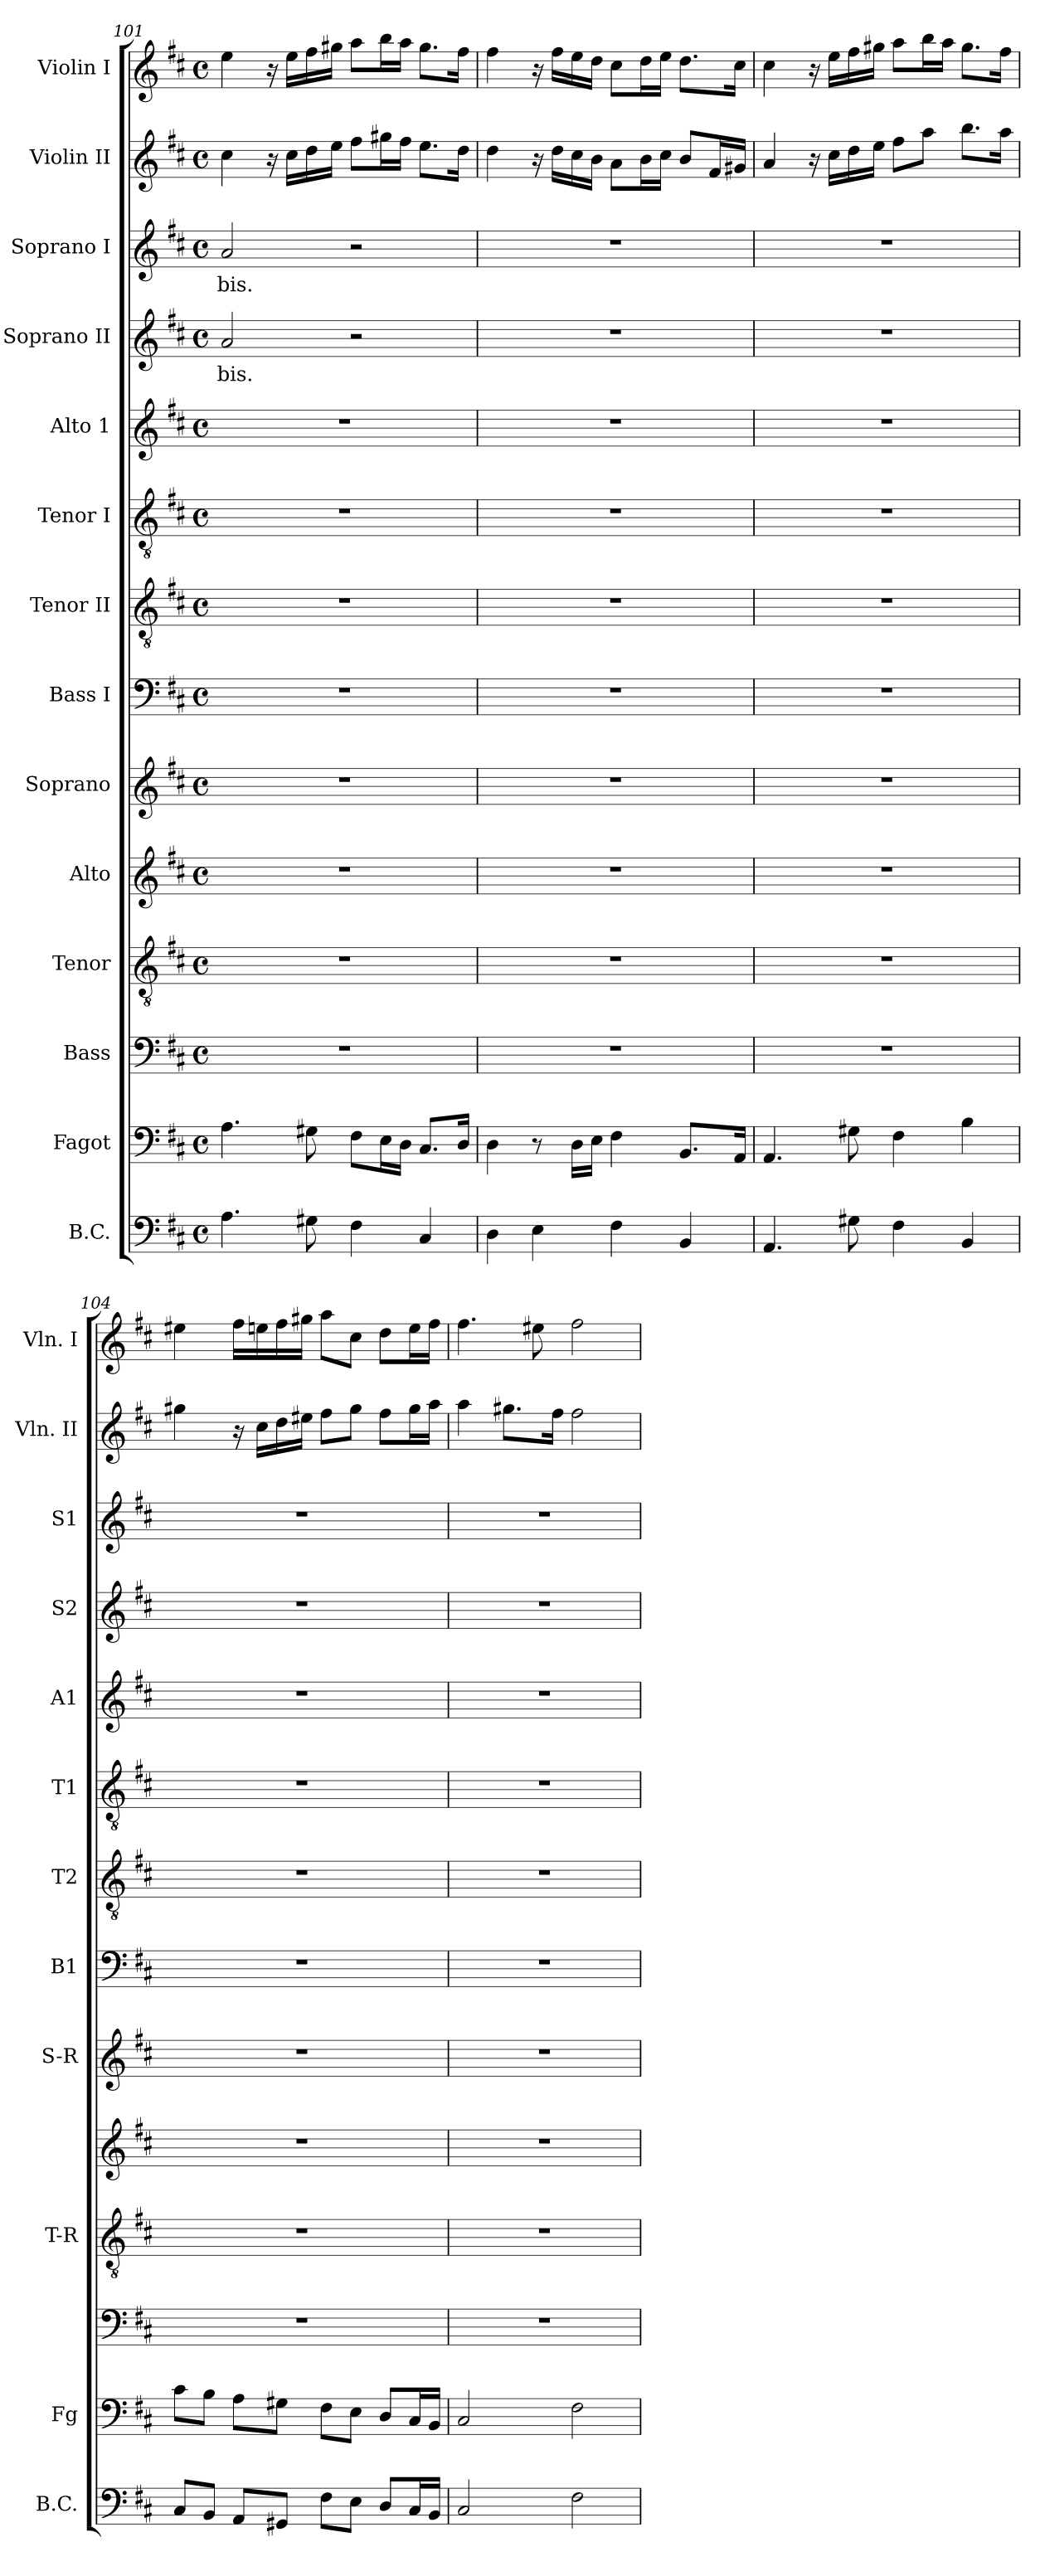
**kern	**kern	**kern	**kern	**kern	**kern	**kern	**kern	**kern	**kern	**kern	**text	**kern	**text	**kern	**kern
*part14	*part13	*part12	*part11	*part10	*part9	*part8	*part7	*part6	*part5	*part4	*part4	*part3	*part3	*part2	*part1
*staff14	*staff13	*staff12	*staff11	*staff10	*staff9	*staff8	*staff7	*staff6	*staff5	*staff4	*staff4	*staff3	*staff3	*staff2	*staff1
*I"B.C.	*I"Fagot	*I"Bass	*I"Tenor	*I"Alto	*I"Soprano	*I"Bass I	*I"Tenor II	*I"Tenor I	*I"Alto 1	*I"Soprano II	*	*I"Soprano I	*	*I"Violin II	*I"Violin I
*I'B.C.	*I'Fg	*	*I'T-R	*	*I'S-R	*I'B1	*I'T2	*I'T1	*I'A1	*I'S2	*	*I'S1	*	*I'Vln. II	*I'Vln. I
*clefF4	*clefF4	*clefF4	*clefGv2	*clefG2	*clefG2	*clefF4	*clefGv2	*clefGv2	*clefG2	*clefG2	*	*clefG2	*	*clefG2	*clefG2
*k[f#c#]	*k[f#c#]	*k[f#c#]	*k[f#c#]	*k[f#c#]	*k[f#c#]	*k[f#c#]	*k[f#c#]	*k[f#c#]	*k[f#c#]	*k[f#c#]	*	*k[f#c#]	*	*k[f#c#]	*k[f#c#]
*D:	*D:	*D:	*D:	*D:	*D:	*D:	*D:	*D:	*D:	*D:	*	*D:	*	*D:	*D:
*M4/4	*M4/4	*M4/4	*M4/4	*M4/4	*M4/4	*M4/4	*M4/4	*M4/4	*M4/4	*M4/4	*	*M4/4	*	*M4/4	*M4/4
*met(c)	*met(c)	*met(c)	*met(c)	*met(c)	*met(c)	*met(c)	*met(c)	*met(c)	*met(c)	*met(c)	*	*met(c)	*	*met(c)	*met(c)
=101	=101	=101	=101	=101	=101	=101	=101	=101	=101	=101	=101	=101	=101	=101	=101
!	!	!	!	!	!	!	!	!	!	!	!LO:LY:b	!	!LO:LY:b	!	!
4.A\	4.A\	1r	1r	1r	1r	1r	1r	1r	1r	2a/	-bis.	2a/	-bis.	4cc#\	4ee\
.	.	.	.	.	.	.	.	.	.	.	.	.	.	16r	16r
.	.	.	.	.	.	.	.	.	.	.	.	.	.	16cc#\LL	16ee\LL
8G#X\	8G#X\	.	.	.	.	.	.	.	.	.	.	.	.	16dd\	16ff#\
.	.	.	.	.	.	.	.	.	.	.	.	.	.	16ee\JJ	16gg#X\JJ
4F#\	8F#\L	.	.	.	.	.	.	.	.	2r	.	2r	.	8ff#\L	8aa\L
.	16E\L	.	.	.	.	.	.	.	.	.	.	.	.	16gg#X\L	16bb\L
.	16D\JJ	.	.	.	.	.	.	.	.	.	.	.	.	16ff#\JJ	16aa\JJ
4C#/	8.C#/L	.	.	.	.	.	.	.	.	.	.	.	.	8.ee\L	8.gg#\L
.	16D/Jk	.	.	.	.	.	.	.	.	.	.	.	.	16dd\Jk	16ff#\Jk
!!LO:PB:g=z
=102	=102	=102	=102	=102	=102	=102	=102	=102	=102	=102	=102	=102	=102	=102	=102
4D\	4D\	1r	1r	1r	1r	1r	1r	1r	1r	1r	.	1r	.	4dd\	4ff#\
4E\	8r	.	.	.	.	.	.	.	.	.	.	.	.	16r	16r
.	.	.	.	.	.	.	.	.	.	.	.	.	.	16dd\LL	16ff#\LL
.	16D\LL	.	.	.	.	.	.	.	.	.	.	.	.	16cc#\	16ee\
.	16E\JJ	.	.	.	.	.	.	.	.	.	.	.	.	16b\JJ	16dd\JJ
4F#\	4F#\	.	.	.	.	.	.	.	.	.	.	.	.	8a\L	8cc#\L
.	.	.	.	.	.	.	.	.	.	.	.	.	.	16b\L	16dd\L
.	.	.	.	.	.	.	.	.	.	.	.	.	.	16cc#\JJ	16ee\JJ
4BB/	8.BB/L	.	.	.	.	.	.	.	.	.	.	.	.	8b/L	8.dd\L
.	.	.	.	.	.	.	.	.	.	.	.	.	.	16f#/L	.
.	16AA/Jk	.	.	.	.	.	.	.	.	.	.	.	.	16g#X/JJ	16cc#\Jk
=103	=103	=103	=103	=103	=103	=103	=103	=103	=103	=103	=103	=103	=103	=103	=103
4.AA/	4.AA/	1r	1r	1r	1r	1r	1r	1r	1r	1r	.	1r	.	4a/	4cc#\
.	.	.	.	.	.	.	.	.	.	.	.	.	.	16r	16r
.	.	.	.	.	.	.	.	.	.	.	.	.	.	16cc#\LL	16ee\LL
8G#X\	8G#X\	.	.	.	.	.	.	.	.	.	.	.	.	16dd\	16ff#\
.	.	.	.	.	.	.	.	.	.	.	.	.	.	16ee\JJ	16gg#X\JJ
4F#\	4F#\	.	.	.	.	.	.	.	.	.	.	.	.	8ff#\L	8aa\L
.	.	.	.	.	.	.	.	.	.	.	.	.	.	8aa\J	16bb\L
.	.	.	.	.	.	.	.	.	.	.	.	.	.	.	16aa\JJ
4BB/	4B\	.	.	.	.	.	.	.	.	.	.	.	.	8.bb\L	8.gg#\L
.	.	.	.	.	.	.	.	.	.	.	.	.	.	16aa\Jk	16ff#\Jk
=104	=104	=104	=104	=104	=104	=104	=104	=104	=104	=104	=104	=104	=104	=104	=104
8C#/L	8c#\L	1r	1r	1r	1r	1r	1r	1r	1r	1r	.	1r	.	4gg#X\	4ee#X\
8BB/J	8B\J	.	.	.	.	.	.	.	.	.	.	.	.	.	.
8AA/L	8A\L	.	.	.	.	.	.	.	.	.	.	.	.	16r	16ff#\LL
.	.	.	.	.	.	.	.	.	.	.	.	.	.	16cc#\LL	16een\
8GG#X/J	8G#X\J	.	.	.	.	.	.	.	.	.	.	.	.	16dd\	16ff#\
.	.	.	.	.	.	.	.	.	.	.	.	.	.	16ee#X\JJ	16gg#X\JJ
8F#\L	8F#\L	.	.	.	.	.	.	.	.	.	.	.	.	8ff#\L	8aa\L
8E\J	8E\J	.	.	.	.	.	.	.	.	.	.	.	.	8gg#\J	8cc#\J
8D/L	8D/L	.	.	.	.	.	.	.	.	.	.	.	.	8ff#\L	8dd\L
16C#/L	16C#/L	.	.	.	.	.	.	.	.	.	.	.	.	16gg#\L	16ee\L
16BB/JJ	16BB/JJ	.	.	.	.	.	.	.	.	.	.	.	.	16aa\JJ	16ff#\JJ
=105	=105	=105	=105	=105	=105	=105	=105	=105	=105	=105	=105	=105	=105	=105	=105
2C#/	2C#/	1r	1r	1r	1r	1r	1r	1r	1r	1r	.	1r	.	4aa\	4.ff#\
.	.	.	.	.	.	.	.	.	.	.	.	.	.	8.gg#X\L	.
.	.	.	.	.	.	.	.	.	.	.	.	.	.	.	8ee#X\
.	.	.	.	.	.	.	.	.	.	.	.	.	.	16ff#\Jk	.
2F#\	2F#\	.	.	.	.	.	.	.	.	.	.	.	.	2ff#\	2ff#\
=	=	=	=	=	=	=	=	=	=	=	=	=	=	=	=
*-	*-	*-	*-	*-	*-	*-	*-	*-	*-	*-	*-	*-	*-	*-	*-
